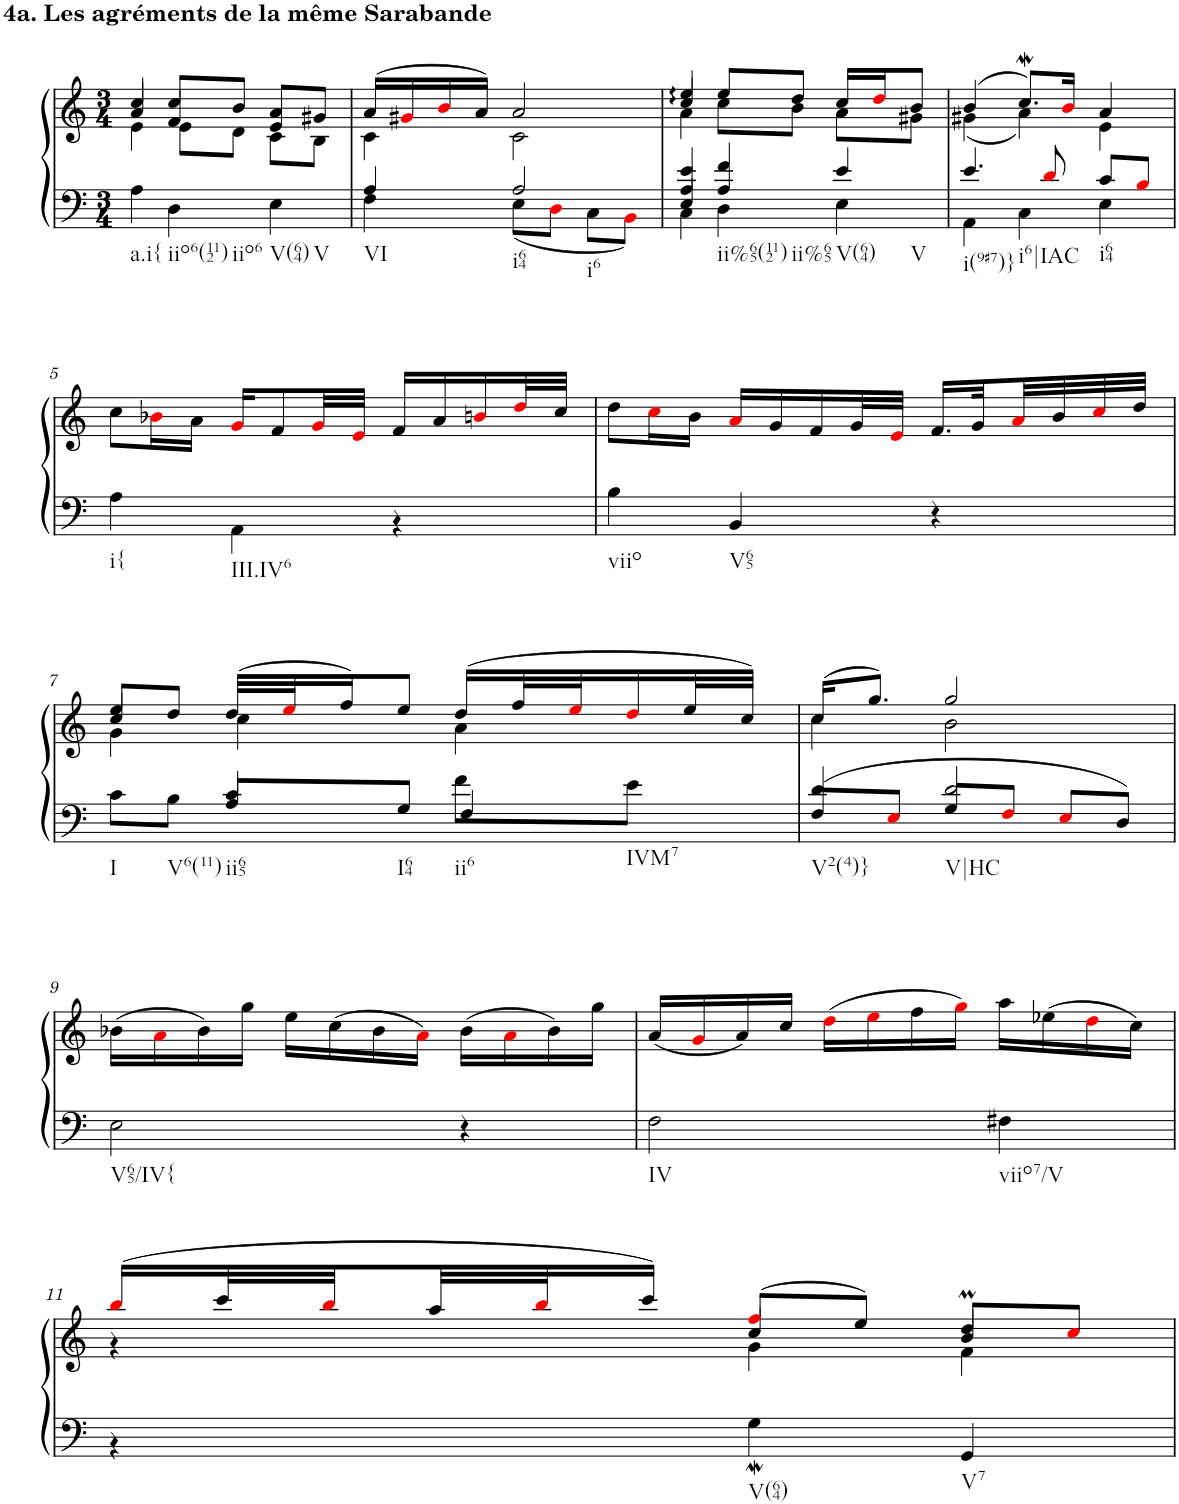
**kern	**kern
*part1	*part1
*staff2	*staff1
*I"Klavier linke Hand	*
*clefF4	*clefG2
*k[]	*k[]
*M3/4	*M3/4
=1	=1
*^	*^
*	*	*	*^
!	!	!LO:TX:a:B:t=4a. Les agréments de la même Sarabande	!	!
!LO:TX:b:t=a.i{	!	!	!	!
!LO:TX:b:t=iio6(112)	!	!	!	!
!LO:TX:b:t=iio6	!	!	!	!
!LO:TX:b:t=V(64)	!	!	!	!
!LO:TX:b:t=V	!	!	!	!
2.ryy	4A\	4cc/	4e\	4a/
.	4D\	8cc/L	8e\L	4f/
.	.	8b/J	8d\J	.
.	4E\	8a/L	8c\L	4e/
.	.	8g#X/J	8B\J	.
*	*	*	*v	*v
=2	=2	=2	=2
!LO:TX:b:t=VI	!	!	!
4A/	4F\	(16a/LL	4c\
.	.	16g#Xi/	.
.	.	16bi/	.
.	.	16a/JJ)	.
!LO:TX:b:t=i64	!	!	!
!LO:TX:b:t=i6	!	!	!
2A/	8E\L	2a/	2c\
.	8Di\J	.	.
.	8C\L	.	.
.	8BBi\J	.	.
=3	=3	=3	=3
*^	*^	*	*^
4e/	4C\	4A/	4E/	4ee:/	4a\	4cc/
!LO:TX:b:t=ii%65(112)	!	!	!	!	!	!
!LO:TX:b:t=ii%65	!	!	!	!	!	!
4f/	4D\	4A/	2ryy	8ee/L	8cc\L	2ryy
.	.	.	.	8dd/J	8b\J	.
!LO:TX:b:t=V(64)	!	!	!	!	!	!
!LO:TX:b:t=V	!	!	!	!	!	!
4e/	4E\	4ryy	.	16cc/LL	8a\L	.
.	.	.	.	16ddi/J	.	.
.	.	.	.	8b/J	8g#X\J	.
*	*v	*v	*v	*	*	*
*	*	*	*v	*v
=4	=4	=4	=4
!LO:TX:b:t=i(9#7)}	!	!	!
!LO:TX:b:t=i6|IAC	!	!	!
4.e/	4AA\	(4b/	(4g#X\
.	4C\	8.ccw/L)	4a\)
8di/	.	.	.
.	.	16bi/Jk	.
!LO:TX:b:t=i64	!	!	!
8c/L	4E\	4a/	4e\
8Bi/J	.	.	.
*	*	*v	*v
!!LO:LB:g=z
=5	=5	=5
!LO:TX:b:t=i{	!	!
!LO:TX:b:t=III.IV6	!	!
2.ryy	4A\	8cc\L
.	.	16b-Xi\L
.	.	16a\JJ
.	4AA\	16gi/KL
.	.	8f/
.	.	32gi/LL
.	.	32ei/JJJ
.	4r	16f/LL
.	.	16a/
.	.	16bni/
.	.	32ddi/L
.	.	32cc/JJJ
*v	*v	*
=6	=6
!LO:TX:b:t=viio	!
4B\	8dd\L
.	16cci\L
.	16b\JJ
!LO:TX:b:t=V65	!
4BB/	16ai/LL
.	16g/
.	16f/
.	32g/L
.	32ei/JJJ
4r	16.f/LL
.	32g/L
.	32ai/
.	32b/
.	32cci/
.	32dd/JJJ
!!LO:LB:g=z
=7	=7
*^	*^
*	*	*	*^
!LO:TX:b:t=I	!	!	!	!
8c\L	4ryy	8ee/L	4g\	4cc/
!LO:TX:b:t=V6(11)	!	!	!	!
8B\J	.	8dd/J	.	.
!LO:TX:b:t=ii65	!	!	!	!
8A/L	4c/	(32dd/LLL	4cc\	2ryy
.	.	32eei/J	.	.
.	.	16ff/J)	.	.
!LO:TX:b:t=I64	!	!	!	!
8G/J	.	8ee/J	.	.
!LO:TX:b:t=ii6	!	!	!	!
!LO:TX:b:t=IVM7	!	!	!	!
4F/	8f\L	(16dd/LL	4a\	.
.	.	32ff/L	.	.
.	.	32eei/J	.	.
.	8e\J	16ddi/	.	.
.	.	32ee/L	.	.
.	.	32cc/JJJ)	.	.
*	*	*	*v	*v
=8	=8	=8	=8
!LO:TX:b:t=V2(4)}	!	!	!
8F/L	4d/	(16cc/KL	4cc\
.	.	8.gg/J)	.
8Ei/J	.	.	.
!LO:TX:b:t=V|HC	!	!	!
8G/L	2d/	2gg/	2b\
8Fi/J	.	.	.
8Ei/L	.	.	.
8D/J	.	.	.
*v	*v	*	*
*	*v	*v
!!LO:LB:g=z
=9	=9
!LO:TX:b:t=V65/IV{	!
2E\	(16b-X\LL
.	16ai\
.	16b-\)
.	16gg\JJ
.	16ee\LL
.	(16cc\
.	16b-\
.	16ai\JJ)
4r	(16b-\LL
.	16ai\
.	16b-\)
.	16gg\JJ
=10	=10
*^	*
!LO:TX:b:t=IV	!	!
!LO:TX:b:t=viio7/V	!	!
2.ryy	2F\	(16a/LL
.	.	16gi/
.	.	16a/)
.	.	16cc/JJ
.	.	(16ddi\LL
.	.	16eei\
.	.	16ff\
.	.	16ggi\JJ)
.	4F#X\	16aa\LL
.	.	(16ee-X\
.	.	16ddi\
.	.	16cc\JJ)
!!LO:LB:g=z
=11	=11	=11
*	*	*^
*	*	*	*^
!LO:TX:b:t=V(64)	!	!	!	!
!LO:TX:b:t=V7	!	!	!	!
2.ryy	4r	(16bbi/LL	4r	4ryy
.	.	32ccc/L	.	.
.	.	32bbi/	.	.
.	.	32aa/	.	.
.	.	32bbi/J	.	.
.	.	16ccc/JJ)	.	.
.	4GW\	(8ffi/L	4g\	4cc/
.	.	8ee/J)	.	.
.	4GG/	8ddM/L	4f\	4b/
.	.	8cci/J	.	.
*v	*v	*	*	*
*	*v	*v	*v
=	=
*-	*-
